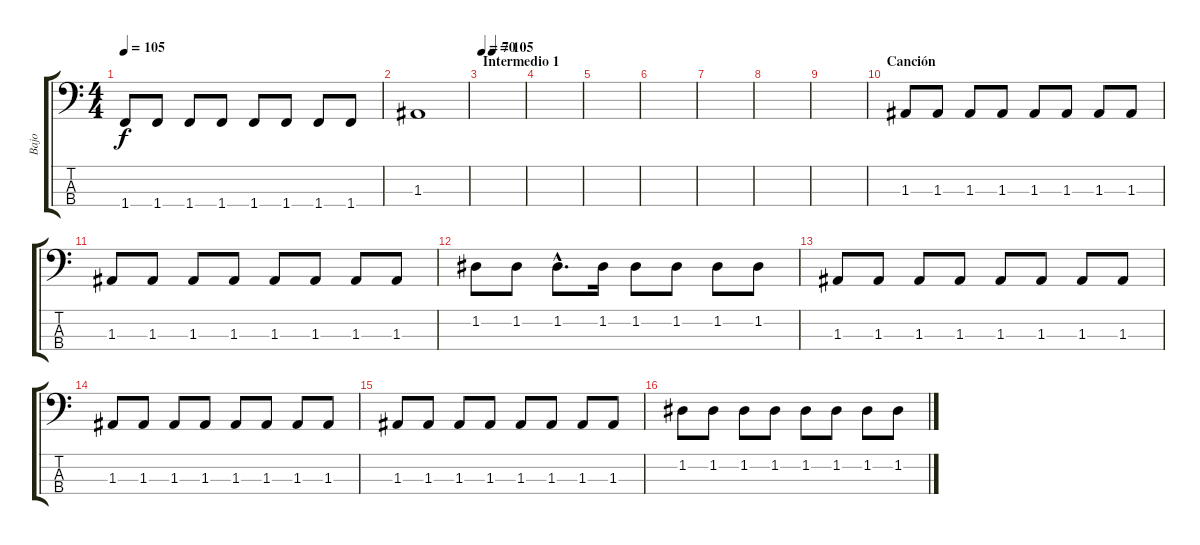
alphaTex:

\track ("Bajo" "Bajo") {instrument electricbassfinger}
\staff {score tabs}
\tuning (G2 D2 A1 E1) {hide}
\ts (4 4)
\tempo 105
\clef f4
\ks c
1.4.8{dy f} 1.4.8 1.4.8 1.4.8 1.4.8 1.4.8 1.4.8 1.4.8 |
1.3.1 |
\section ("" "Intermedio 1")
\tempo 70
\tempo (105 0.25)
|
|
|
|
|
|
|
\section ("" "Canción")
1.3.8 1.3.8 1.3.8 1.3.8 1.3.8 1.3.8 1.3.8 1.3.8 |
1.3.8 1.3.8 1.3.8 1.3.8 1.3.8 1.3.8 1.3.8 1.3.8 |
1.2.8 1.2.8 1.2{hac}.8{d} 1.2.16 1.2.8 1.2.8 1.2.8 1.2.8 |
1.3.8 1.3.8 1.3.8 1.3.8 1.3.8 1.3.8 1.3.8 1.3.8 |
1.3.8 1.3.8 1.3.8 1.3.8 1.3.8 1.3.8 1.3.8 1.3.8 |
1.3.8 1.3.8 1.3.8 1.3.8 1.3.8 1.3.8 1.3.8 1.3.8 |
1.2.8 1.2.8 1.2.8 1.2.8 1.2.8 1.2.8 1.2.8 1.2.8
